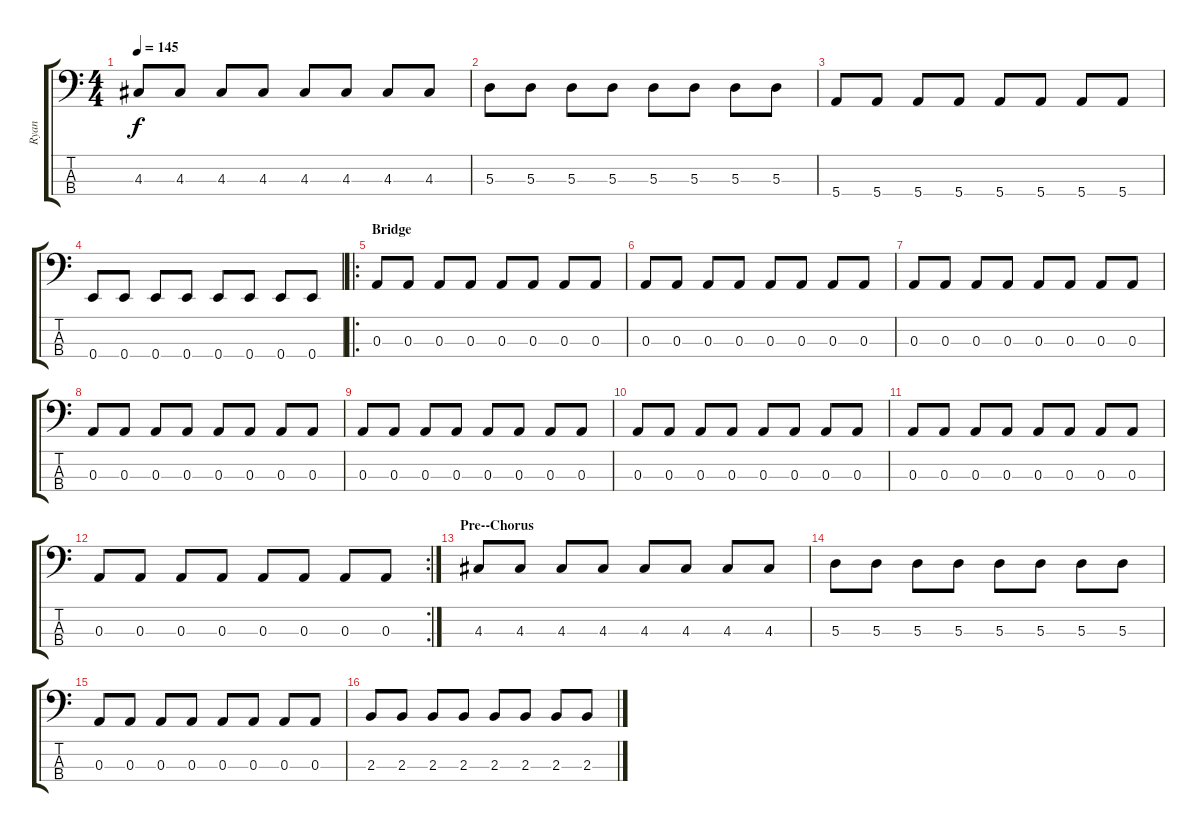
\track ("Ryan" "Ryan") {instrument electricbasspick}
\staff {score tabs}
\tuning (G2 D2 A1 E1) {hide}
\ts (4 4)
\tempo 145
\clef f4
\ks c
4.3.8{dy f} 4.3.8 4.3.8 4.3.8 4.3.8 4.3.8 4.3.8 4.3.8 |
5.3.8 5.3.8 5.3.8 5.3.8 5.3.8 5.3.8 5.3.8 5.3.8 |
5.4.8 5.4.8 5.4.8 5.4.8 5.4.8 5.4.8 5.4.8 5.4.8 |
0.4.8 0.4.8 0.4.8 0.4.8 0.4.8 0.4.8 0.4.8 0.4.8 |
\ro
\section ("" "Bridge")
0.3.8 0.3.8 0.3.8 0.3.8 0.3.8 0.3.8 0.3.8 0.3.8 |
0.3.8 0.3.8 0.3.8 0.3.8 0.3.8 0.3.8 0.3.8 0.3.8 |
0.3.8 0.3.8 0.3.8 0.3.8 0.3.8 0.3.8 0.3.8 0.3.8 |
0.3.8 0.3.8 0.3.8 0.3.8 0.3.8 0.3.8 0.3.8 0.3.8 |
0.3.8 0.3.8 0.3.8 0.3.8 0.3.8 0.3.8 0.3.8 0.3.8 |
0.3.8 0.3.8 0.3.8 0.3.8 0.3.8 0.3.8 0.3.8 0.3.8 |
0.3.8 0.3.8 0.3.8 0.3.8 0.3.8 0.3.8 0.3.8 0.3.8 |
\rc 2
0.3.8 0.3.8 0.3.8 0.3.8 0.3.8 0.3.8 0.3.8 0.3.8 |
\section ("" "Pre--Chorus")
4.3.8 4.3.8 4.3.8 4.3.8 4.3.8 4.3.8 4.3.8 4.3.8 |
5.3.8 5.3.8 5.3.8 5.3.8 5.3.8 5.3.8 5.3.8 5.3.8 |
0.3.8 0.3.8 0.3.8 0.3.8 0.3.8 0.3.8 0.3.8 0.3.8 |
2.3.8 2.3.8 2.3.8 2.3.8 2.3.8 2.3.8 2.3.8 2.3.8
